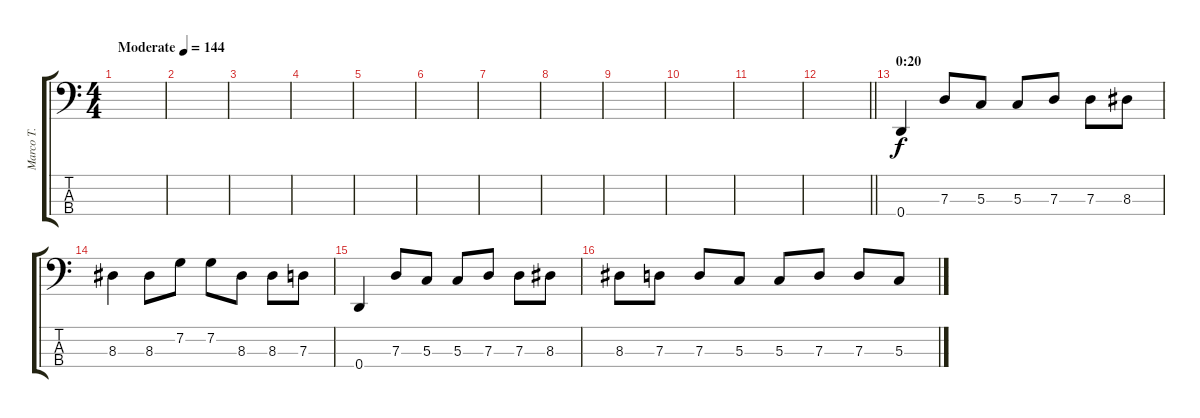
\track ("Marco T." "Marco T.") {instrument electricbassfinger}
\staff {score tabs}
\tuning (F2 C2 G1 D1) {hide}
\ts (4 4)
\tempo (144 "Moderate")
\clef f4
\ks c
|
|
|
|
|
|
|
|
|
|
|
\barLineRight lightlight
|
\section ("" "0:20")
0.4.4 7.3.8 5.3.8 5.3.8 7.3.8 7.3.8 8.3.8 |
8.3.4 8.3.8 7.2.8 7.2.8 8.3.8 8.3.8 7.3.8 |
0.4.4 7.3.8 5.3.8 5.3.8 7.3.8 7.3.8 8.3.8 |
8.3.8 7.3.8 7.3.8 5.3.8 5.3.8 7.3.8 7.3.8 5.3.8
